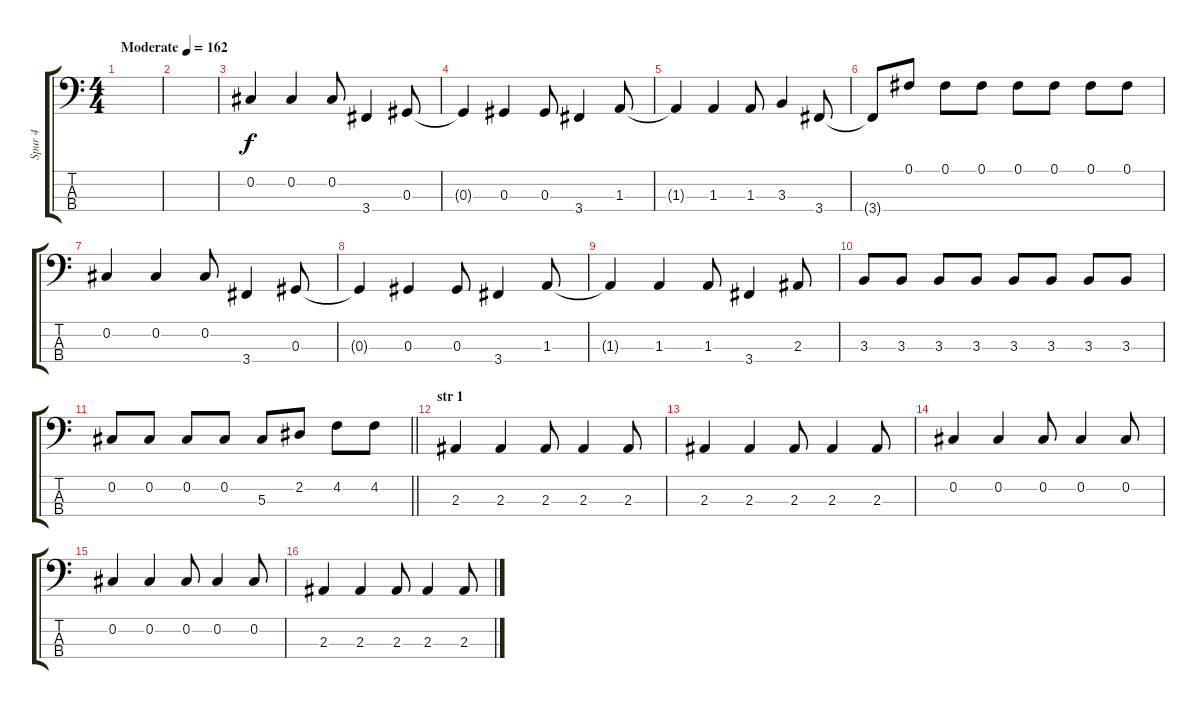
\track ("Spur 4" "Spur 4") {instrument electricbasspick}
\staff {score tabs}
\tuning (Gb2 Db2 Ab1 Eb1) {hide}
\ts (4 4)
\tempo (162 "Moderate")
\clef f4
\ks c
|
|
0.2.4 0.2.4 0.2.8 3.4.4 0.3.8 |
0.3{t}.4 0.3.4 0.3.8 3.4.4 1.3.8 |
1.3{t}.4 1.3.4 1.3.8 3.3.4 3.4.8 |
3.4{t}.8 0.1.8 0.1.8 0.1.8 0.1.8 0.1.8 0.1.8 0.1.8 |
0.2.4 0.2.4 0.2.8 3.4.4 0.3.8 |
0.3{t}.4 0.3.4 0.3.8 3.4.4 1.3.8 |
1.3{t}.4 1.3.4 1.3.8 3.4.4 2.3.8 |
3.3.8 3.3.8 3.3.8 3.3.8 3.3.8 3.3.8 3.3.8 3.3.8 |
\barLineRight lightlight
0.2.8 0.2.8 0.2.8 0.2.8 5.3.8 2.2.8 4.2.8 4.2.8 |
\section ("" "str 1")
2.3.4 2.3.4 2.3.8 2.3.4 2.3.8 |
2.3.4 2.3.4 2.3.8 2.3.4 2.3.8 |
0.2.4 0.2.4 0.2.8 0.2.4 0.2.8 |
0.2.4 0.2.4 0.2.8 0.2.4 0.2.8 |
2.3.4 2.3.4 2.3.8 2.3.4 2.3.8
